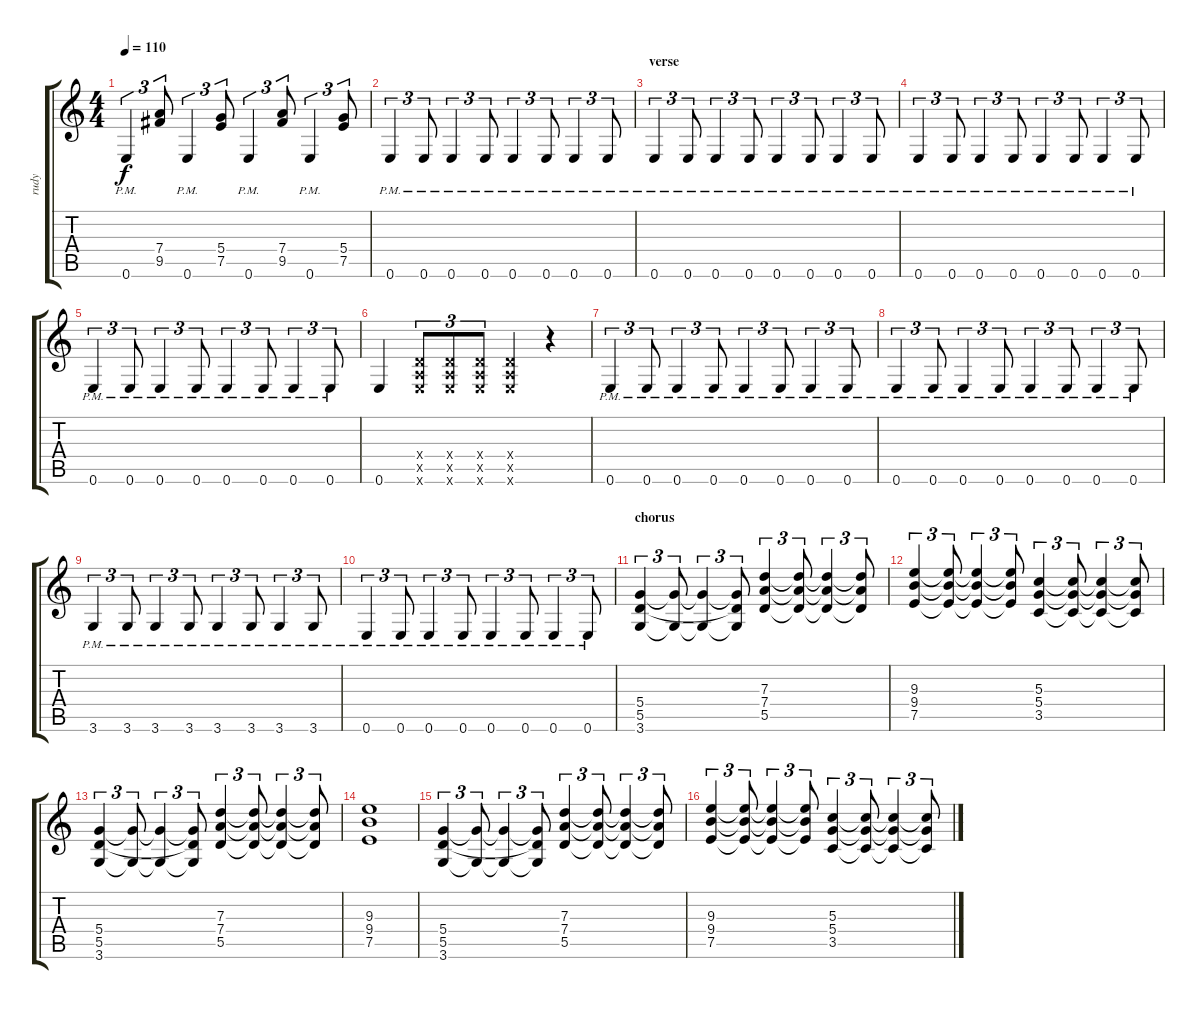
\track ("rudy" "rudy") {instrument distortionguitar}
\staff {score tabs}
\tuning (E4 B3 G3 D3 A2 E2) {hide}
\ts (4 4)
\tempo 110
\clef g2
\ks c
0.6{pm}.4{tu (3 2) dy f} (7.4 9.5).8{tu (3 2)} 0.6{pm}.4{tu (3 2)} (5.4 7.5).8{tu (3 2)} 0.6{pm}.4{tu (3 2)} (7.4 9.5).8{tu (3 2)} 0.6{pm}.4{tu (3 2)} (5.4 7.5).8{tu (3 2)} |
0.6{pm}.4{tu (3 2)} 0.6{pm}.8{tu (3 2)} 0.6{pm}.4{tu (3 2)} 0.6{pm}.8{tu (3 2)} 0.6{pm}.4{tu (3 2)} 0.6{pm}.8{tu (3 2)} 0.6{pm}.4{tu (3 2)} 0.6{pm}.8{tu (3 2)} |
\section ("" "verse")
0.6{pm}.4{tu (3 2)} 0.6{pm}.8{tu (3 2)} 0.6{pm}.4{tu (3 2)} 0.6{pm}.8{tu (3 2)} 0.6{pm}.4{tu (3 2)} 0.6{pm}.8{tu (3 2)} 0.6{pm}.4{tu (3 2)} 0.6{pm}.8{tu (3 2)} |
0.6{pm}.4{tu (3 2)} 0.6{pm}.8{tu (3 2)} 0.6{pm}.4{tu (3 2)} 0.6{pm}.8{tu (3 2)} 0.6{pm}.4{tu (3 2)} 0.6{pm}.8{tu (3 2)} 0.6{pm}.4{tu (3 2)} 0.6{pm}.8{tu (3 2)} |
0.6{pm}.4{tu (3 2)} 0.6{pm}.8{tu (3 2)} 0.6{pm}.4{tu (3 2)} 0.6{pm}.8{tu (3 2)} 0.6{pm}.4{tu (3 2)} 0.6{pm}.8{tu (3 2)} 0.6{pm}.4{tu (3 2)} 0.6{pm}.8{tu (3 2)} |
0.6.4 (0.4{x} 0.5{x} 0.6{x}).8{tu (3 2)} (0.4{x} 0.5{x} 0.6{x}).8{tu (3 2)} (0.4{x} 0.5{x} 0.6{x}).8{tu (3 2)} (0.4{x} 0.5{x} 0.6{x}).4 r.4 |
0.6{pm}.4{tu (3 2)} 0.6{pm}.8{tu (3 2)} 0.6{pm}.4{tu (3 2)} 0.6{pm}.8{tu (3 2)} 0.6{pm}.4{tu (3 2)} 0.6{pm}.8{tu (3 2)} 0.6{pm}.4{tu (3 2)} 0.6{pm}.8{tu (3 2)} |
0.6{pm}.4{tu (3 2)} 0.6{pm}.8{tu (3 2)} 0.6{pm}.4{tu (3 2)} 0.6{pm}.8{tu (3 2)} 0.6{pm}.4{tu (3 2)} 0.6{pm}.8{tu (3 2)} 0.6{pm}.4{tu (3 2)} 0.6{pm}.8{tu (3 2)} |
3.6{pm}.4{tu (3 2)} 3.6{pm}.8{tu (3 2)} 3.6{pm}.4{tu (3 2)} 3.6{pm}.8{tu (3 2)} 3.6{pm}.4{tu (3 2)} 3.6{pm}.8{tu (3 2)} 3.6{pm}.4{tu (3 2)} 3.6{pm}.8{tu (3 2)} |
0.6{pm}.4{tu (3 2)} 0.6{pm}.8{tu (3 2)} 0.6{pm}.4{tu (3 2)} 0.6{pm}.8{tu (3 2)} 0.6{pm}.4{tu (3 2)} 0.6{pm}.8{tu (3 2)} 0.6{pm}.4{tu (3 2)} 0.6{pm}.8{tu (3 2)} |
\section ("" "chorus")
(5.4 5.5 3.6).4{tu (3 2)} (5.4{t} 3.6{t}).8{tu (3 2)} (5.4{t} 3.6{t}).4{tu (3 2)} (5.4{t} 5.5{t} 3.6{t}).8{tu (3 2)} (7.3 7.4 5.5).4{tu (3 2)} (7.3{t} 7.4{t} 5.5{t}).8{tu (3 2)} (7.3{t} 7.4{t} 5.5{t}).4{tu (3 2)} (7.3{t} 7.4{t} 5.5{t}).8{tu (3 2)} |
(9.3 9.4 7.5).4{tu (3 2)} (9.3{t} 9.4{t} 7.5{t}).8{tu (3 2)} (9.3{t} 9.4{t} 7.5{t}).4{tu (3 2)} (9.3{t} 9.4{t} 7.5{t}).8{tu (3 2)} (5.3 5.4 3.5).4{tu (3 2)} (5.3{t} 5.4{t} 3.5{t}).8{tu (3 2)} (5.3{t} 5.4{t} 3.5{t}).4{tu (3 2)} (5.3{t} 5.4{t} 3.5{t}).8{tu (3 2)} |
(5.4 5.5 3.6).4{tu (3 2)} (5.4{t} 3.6{t}).8{tu (3 2)} (5.4{t} 3.6{t}).4{tu (3 2)} (5.4{t} 5.5{t} 3.6{t}).8{tu (3 2)} (7.3 7.4 5.5).4{tu (3 2)} (7.3{t} 7.4{t} 5.5{t}).8{tu (3 2)} (7.3{t} 7.4{t} 5.5{t}).4{tu (3 2)} (7.3{t} 7.4{t} 5.5{t}).8{tu (3 2)} |
(9.3 9.4 7.5).1 |
(5.4 5.5 3.6).4{tu (3 2)} (5.4{t} 3.6{t}).8{tu (3 2)} (5.4{t} 3.6{t}).4{tu (3 2)} (5.4{t} 5.5{t} 3.6{t}).8{tu (3 2)} (7.3 7.4 5.5).4{tu (3 2)} (7.3{t} 7.4{t} 5.5{t}).8{tu (3 2)} (7.3{t} 7.4{t} 5.5{t}).4{tu (3 2)} (7.3{t} 7.4{t} 5.5{t}).8{tu (3 2)} |
(9.3 9.4 7.5).4{tu (3 2)} (9.3{t} 9.4{t} 7.5{t}).8{tu (3 2)} (9.3{t} 9.4{t} 7.5{t}).4{tu (3 2)} (9.3{t} 9.4{t} 7.5{t}).8{tu (3 2)} (5.3 5.4 3.5).4{tu (3 2)} (5.3{t} 5.4{t} 3.5{t}).8{tu (3 2)} (5.3{t} 5.4{t} 3.5{t}).4{tu (3 2)} (5.3{t} 5.4{t} 3.5{t}).8{tu (3 2)}
